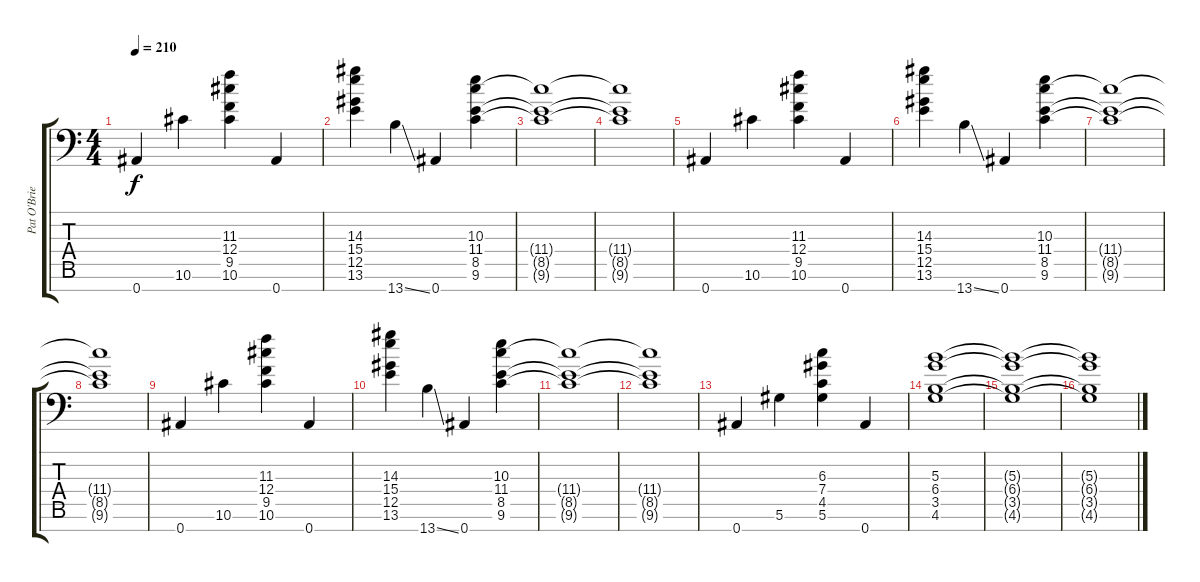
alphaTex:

\track ("Pat O'Brien" "Pat O'Brie") {instrument distortionguitar}
\staff {score tabs}
\tuning (Eb4 Bb3 Gb3 Db3 Ab2 Eb2 Bb1) {hide}
\ts (4 4)
\tempo 210
\clef f4
\ks c
0.7.4{dy f instrument distortionguitar} 10.6.4 (11.3 12.4 9.5 10.6).4 0.7.4 |
(14.3 15.4 12.5 13.6).4 13.7{ss}.4 0.7.4 (10.3 11.4 8.5 9.6).4 |
(11.4{t} 8.5{t} 9.6{t}).1 |
(11.4{t} 8.5{t} 9.6{t}).1 |
0.7.4 10.6.4 (11.3 12.4 9.5 10.6).4 0.7.4 |
(14.3 15.4 12.5 13.6).4 13.7{ss}.4 0.7.4 (10.3 11.4 8.5 9.6).4 |
(11.4{t} 8.5{t} 9.6{t}).1 |
(11.4{t} 8.5{t} 9.6{t}).1 |
0.7.4 10.6.4 (11.3 12.4 9.5 10.6).4 0.7.4 |
(14.3 15.4 12.5 13.6).4 13.7{ss}.4 0.7.4 (10.3 11.4 8.5 9.6).4 |
(11.4{t} 8.5{t} 9.6{t}).1 |
(11.4{t} 8.5{t} 9.6{t}).1 |
0.7.4 5.6.4 (6.3 7.4 4.5 5.6).4 0.7.4 |
(5.3 6.4 3.5 4.6).1 |
(5.3{t} 6.4{t} 3.5{t} 4.6{t}).1 |
(5.3{t} 6.4{t} 3.5{t} 4.6{t}).1
